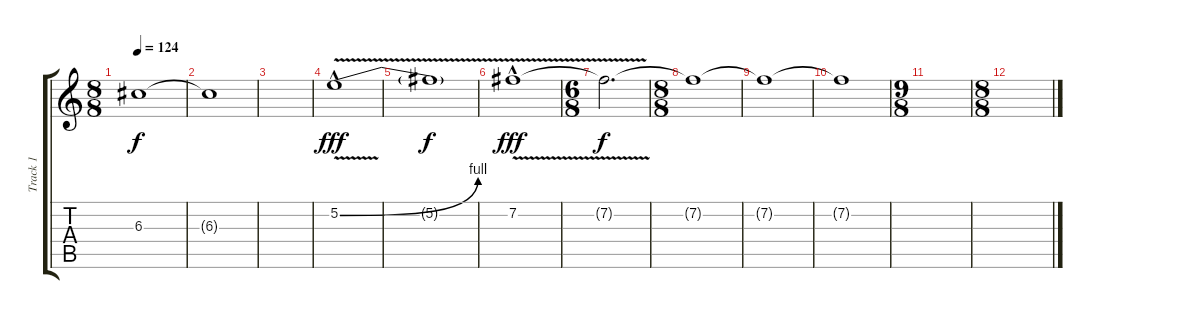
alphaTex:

\track ("Track 1" "Track 1") {instrument acousticguitarsteel}
\staff {score tabs}
\tuning (E4 B3 G3 D3 A2 E2) {hide}
\ts (8 8)
\tempo 124
\clef g2
\ks c
6.3{t}.1{dy f} |
6.3{t}.1 |
|
5.2{be (bend 0 0 60 4) v hac}.1{dy fff} |
5.2{t}.1{dy f} |
7.2{v hac}.1{dy fff} |
\ts (6 8)
7.2{t}.2{d dy f} |
\ts (8 8)
7.2{t}.1 |
7.2{t}.1 |
7.2{t}.1 |
\ts (9 8)
|
\ts (8 8)
